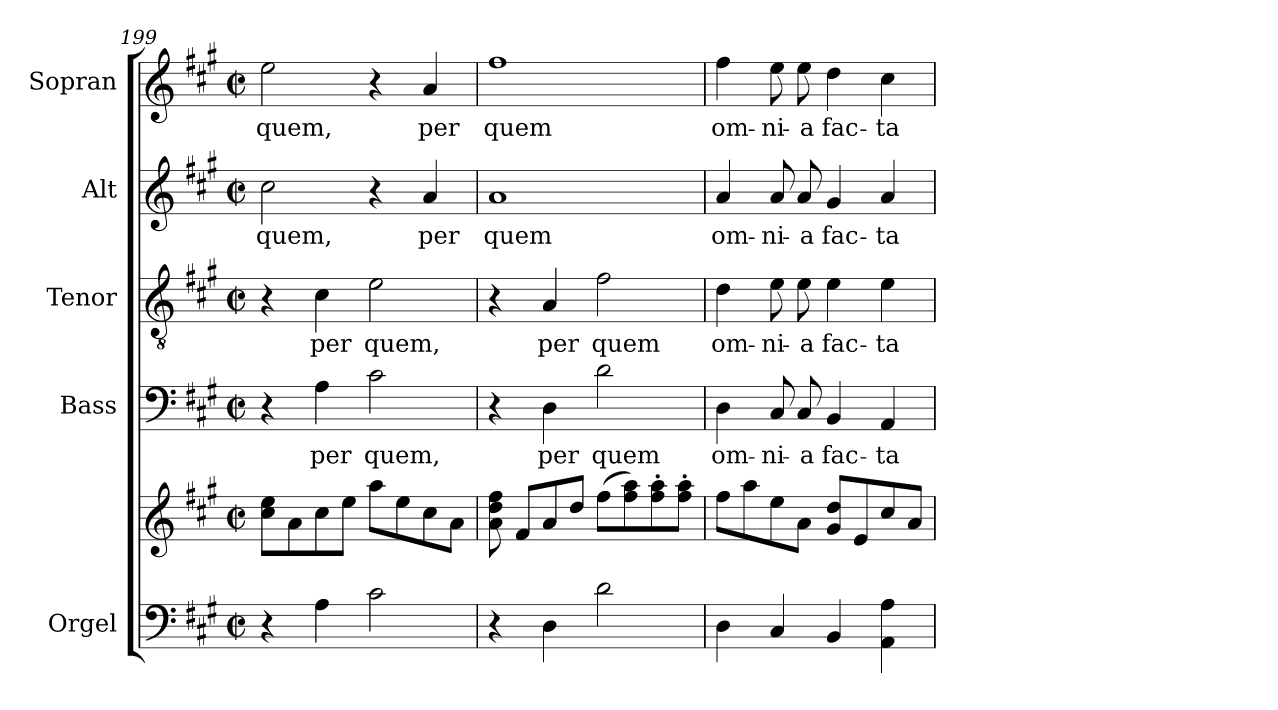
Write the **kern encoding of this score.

**kern	**kern	**kern	**text	**kern	**text	**kern	**text	**kern	**text
*part5	*part5	*part4	*part4	*part3	*part3	*part2	*part2	*part1	*part1
*staff6	*staff5	*staff4	*staff4	*staff3	*staff3	*staff2	*staff2	*staff1	*staff1
*I"Orgel	*	*I"Bass	*	*I"Tenor	*	*I"Alt	*	*I"Sopran	*
*I'Org.	*	*I'B.	*	*I'T.	*	*I'A.	*	*I'S.	*
!!LO:PB:g=z
*clefF4	*clefG2	*clefF4	*	*clefGv2	*	*clefG2	*	*clefG2	*
*k[f#c#g#]	*k[f#c#g#]	*k[f#c#g#]	*	*k[f#c#g#]	*	*k[f#c#g#]	*	*k[f#c#g#]	*
*A:	*A:	*A:	*	*A:	*	*A:	*	*A:	*
*M2/2	*M2/2	*M2/2	*	*M2/2	*	*M2/2	*	*M2/2	*
*met(c|)	*met(c|)	*met(c|)	*	*met(c|)	*	*met(c|)	*	*met(c|)	*
=199	=199	=199	=199	=199	=199	=199	=199	=199	=199
!	!	!	!	!	!	!	!LO:LY:b	!	!LO:LY:b
4r	8cc#\ 8ee\L	4r	.	4r	.	2cc#\	quem,	2ee\	quem,
.	8a\	.	.	.	.	.	.	.	.
!	!	!	!LO:LY:b	!	!LO:LY:b	!	!	!	!
4A\	8cc#\	4A\	per	4c#\	per	.	.	.	.
.	8ee\J	.	.	.	.	.	.	.	.
!	!	!	!LO:LY:b	!	!LO:LY:b	!	!	!	!
2c#\	8aa\L	2c#\	quem,	2e\	quem,	4r	.	4r	.
.	8ee\	.	.	.	.	.	.	.	.
!	!	!	!	!	!	!	!LO:LY:b	!	!LO:LY:b
.	8cc#\	.	.	.	.	4a/	per	4a/	per
.	8a\J	.	.	.	.	.	.	.	.
=200	=200	=200	=200	=200	=200	=200	=200	=200	=200
!	!	!	!	!	!	!	!LO:LY:b	!	!LO:LY:b
4r	8a\ 8dd\ 8ff#\	4r	.	4r	.	1a	quem	1ff#	quem
.	8f#/L	.	.	.	.	.	.	.	.
!	!	!	!LO:LY:b	!	!LO:LY:b	!	!	!	!
4D\	8a/	4D\	per	4A/	per	.	.	.	.
.	8dd/J	.	.	.	.	.	.	.	.
!	!	!	!LO:LY:b	!	!LO:LY:b	!	!	!	!
2d\	(>8ff#\L	2d\	quem	2f#\	quem	.	.	.	.
.	8ff#\ 8aa\)	.	.	.	.	.	.	.	.
.	8ff#\'> 8aa\'>	.	.	.	.	.	.	.	.
.	8ff#\'> 8aa\'>J	.	.	.	.	.	.	.	.
=201	=201	=201	=201	=201	=201	=201	=201	=201	=201
!	!	!	!LO:LY:b	!	!LO:LY:b	!	!LO:LY:b	!	!LO:LY:b
4D\	8ff#\L	4D\	om-	4d\	om-	4a/	om-	4ff#\	om-
.	8aa\	.	.	.	.	.	.	.	.
!	!	!	!LO:LY:b	!	!LO:LY:b	!	!LO:LY:b	!	!LO:LY:b
4C#/	8ee\	8C#/	-ni-	8e\	-ni-	8a/	-ni-	8ee\	-ni-
!	!	!	!LO:LY:b	!	!LO:LY:b	!	!LO:LY:b	!	!LO:LY:b
.	8a\J	8C#/	-a	8e\	-a	8a/	-a	8ee\	-a
!	!	!	!LO:LY:b	!	!LO:LY:b	!	!LO:LY:b	!	!LO:LY:b
4BB/	8g#/ 8dd/L	4BB/	fac-	4e\	fac-	4g#/	fac-	4dd\	fac-
.	8e/	.	.	.	.	.	.	.	.
!	!	!	!LO:LY:b	!	!LO:LY:b	!	!LO:LY:b	!	!LO:LY:b
4AA\ 4A\	8cc#/	4AA/	-ta	4e\	-ta	4a/	-ta	4cc#\	-ta
.	8a/J	.	.	.	.	.	.	.	.
=	=	=	=	=	=	=	=	=	=
*-	*-	*-	*-	*-	*-	*-	*-	*-	*-
